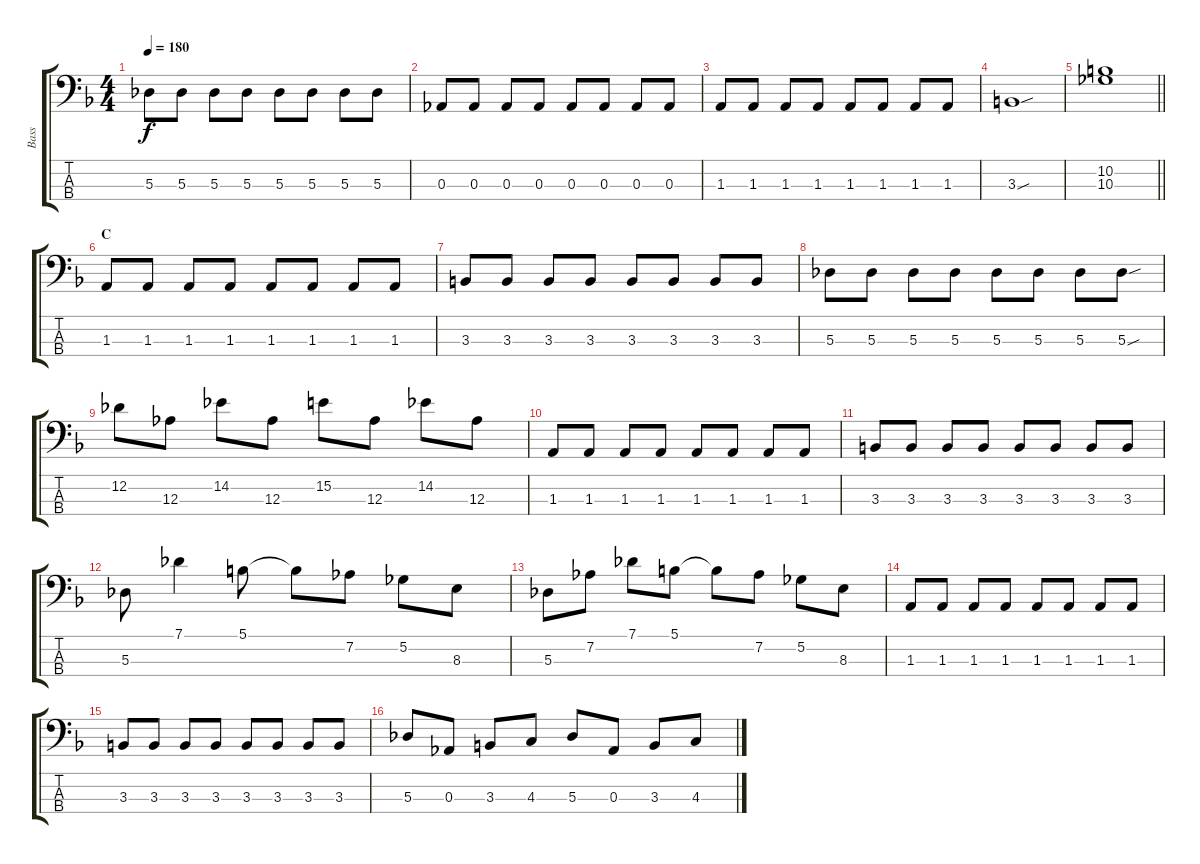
\track ("Bass" "Bass") {instrument electricbassfinger}
\staff {score tabs}
\tuning (Gb2 Db2 Ab1 Eb1) {hide}
\ts (4 4)
\tempo 180
\clef f4
\ks dminor
5.3.8{dy f} 5.3.8 5.3.8 5.3.8 5.3.8 5.3.8 5.3.8 5.3.8 |
0.3.8 0.3.8 0.3.8 0.3.8 0.3.8 0.3.8 0.3.8 0.3.8 |
1.3.8 1.3.8 1.3.8 1.3.8 1.3.8 1.3.8 1.3.8 1.3.8 |
3.3{sou}.1 |
\barLineRight lightlight
(10.2 10.3).1 |
\section ("" "C")
1.3.8 1.3.8 1.3.8 1.3.8 1.3.8 1.3.8 1.3.8 1.3.8 |
3.3.8 3.3.8 3.3.8 3.3.8 3.3.8 3.3.8 3.3.8 3.3.8 |
5.3.8 5.3.8 5.3.8 5.3.8 5.3.8 5.3.8 5.3.8 5.3{sou}.8 |
12.2.8 12.3.8 14.2.8 12.3.8 15.2.8 12.3.8 14.2.8 12.3.8 |
1.3.8 1.3.8 1.3.8 1.3.8 1.3.8 1.3.8 1.3.8 1.3.8 |
3.3.8 3.3.8 3.3.8 3.3.8 3.3.8 3.3.8 3.3.8 3.3.8 |
5.3.8 7.1.4 5.1.8 5.1{t}.8 7.2.8 5.2.8 8.3.8 |
5.3.8 7.2.8 7.1.8 5.1.8 5.1{t}.8 7.2.8 5.2.8 8.3.8 |
1.3.8 1.3.8 1.3.8 1.3.8 1.3.8 1.3.8 1.3.8 1.3.8 |
3.3.8 3.3.8 3.3.8 3.3.8 3.3.8 3.3.8 3.3.8 3.3.8 |
5.3.8 0.3.8 3.3.8 4.3.8 5.3.8 0.3.8 3.3.8 4.3.8
